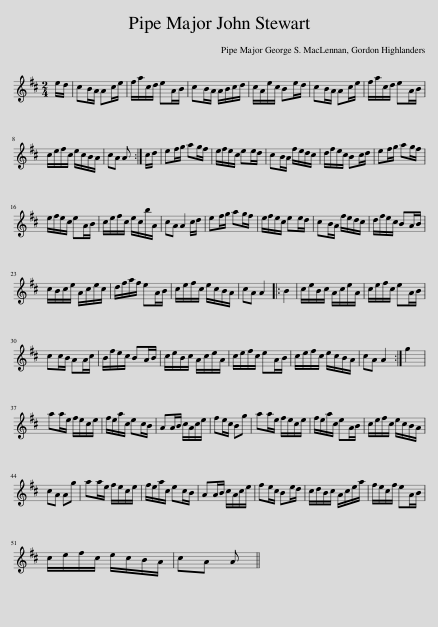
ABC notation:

X:1
L:1/8
M:2/4
I:linebreak $
K:D
V:1 treble
V:1
 e/d/ | cB/A/ Ac/e/ | f/a/c/d/ eA/B/ | cB/A/ A/B/c/d/ | c/A/e/c/ Be/d/ | %5
 cB/A/ Ac/e/ | f/a/c/d/ eA/B/ |$ c/e/f/c/ e/c/B/A/ | cA A :| c/d/ | %10
 ef/g/ ag/f/ | e/f/e/c/ ee/d/ | cB/A/ f/e/d/c/ | d/f/e/c/ Bc/d/ | ef/g/ ag/f/ |$ %15
 e/f/e/c/ eA/B/ | c/e/f/c/ e/c/b/A/ | cA A2 c/d/ | ef/g/ ag/f/ | e/f/e/c/ ee/d/ | %20
 cB/A/ f/e/d/c/ | d/f/e/c/ BA/B/ |$ c/B/c/e/ A/c/e/c/ | d/f/a/f/ eA/B/ | c/e/f/c/ e/c/B/A/ | %25
 cA A2 |: B2 | c/e/B/c/ A/c/e/A/ | c/e/f/c/ eA/B/ |$ cc/B/ AA/c/ | %30
 B/f/e/c/ BA/B/ | c/e/B/c/ A/c/e/A/ | c/e/f/c/ eA/B/ | c/e/f/c/ e/c/B/A/ | cA A2 :| %35
 g2 |$ aa/e/ f/e/c/e/ | f/e/a/c/ ec/B/ | AA/B/ c/A/c/e/ | fe/c/ Bg | %40
 aa/e/ f/e/c/e/ | f/e/a/c/ eA/B/ | c/e/f/c/ e/c/B/A/ |$ cA Ag | aa/e/ f/e/c/e/ | %45
 f/e/a/c/ ec/B/ | AA/B/ c/A/c/e/ | fe/c/ Be/d/ | c/d/B/c/ A/c/e/a/ | f/e/c/f/ eA/B/ |$ %50
 c/e/f/c/ e/c/B/A/ | cA A || %52
